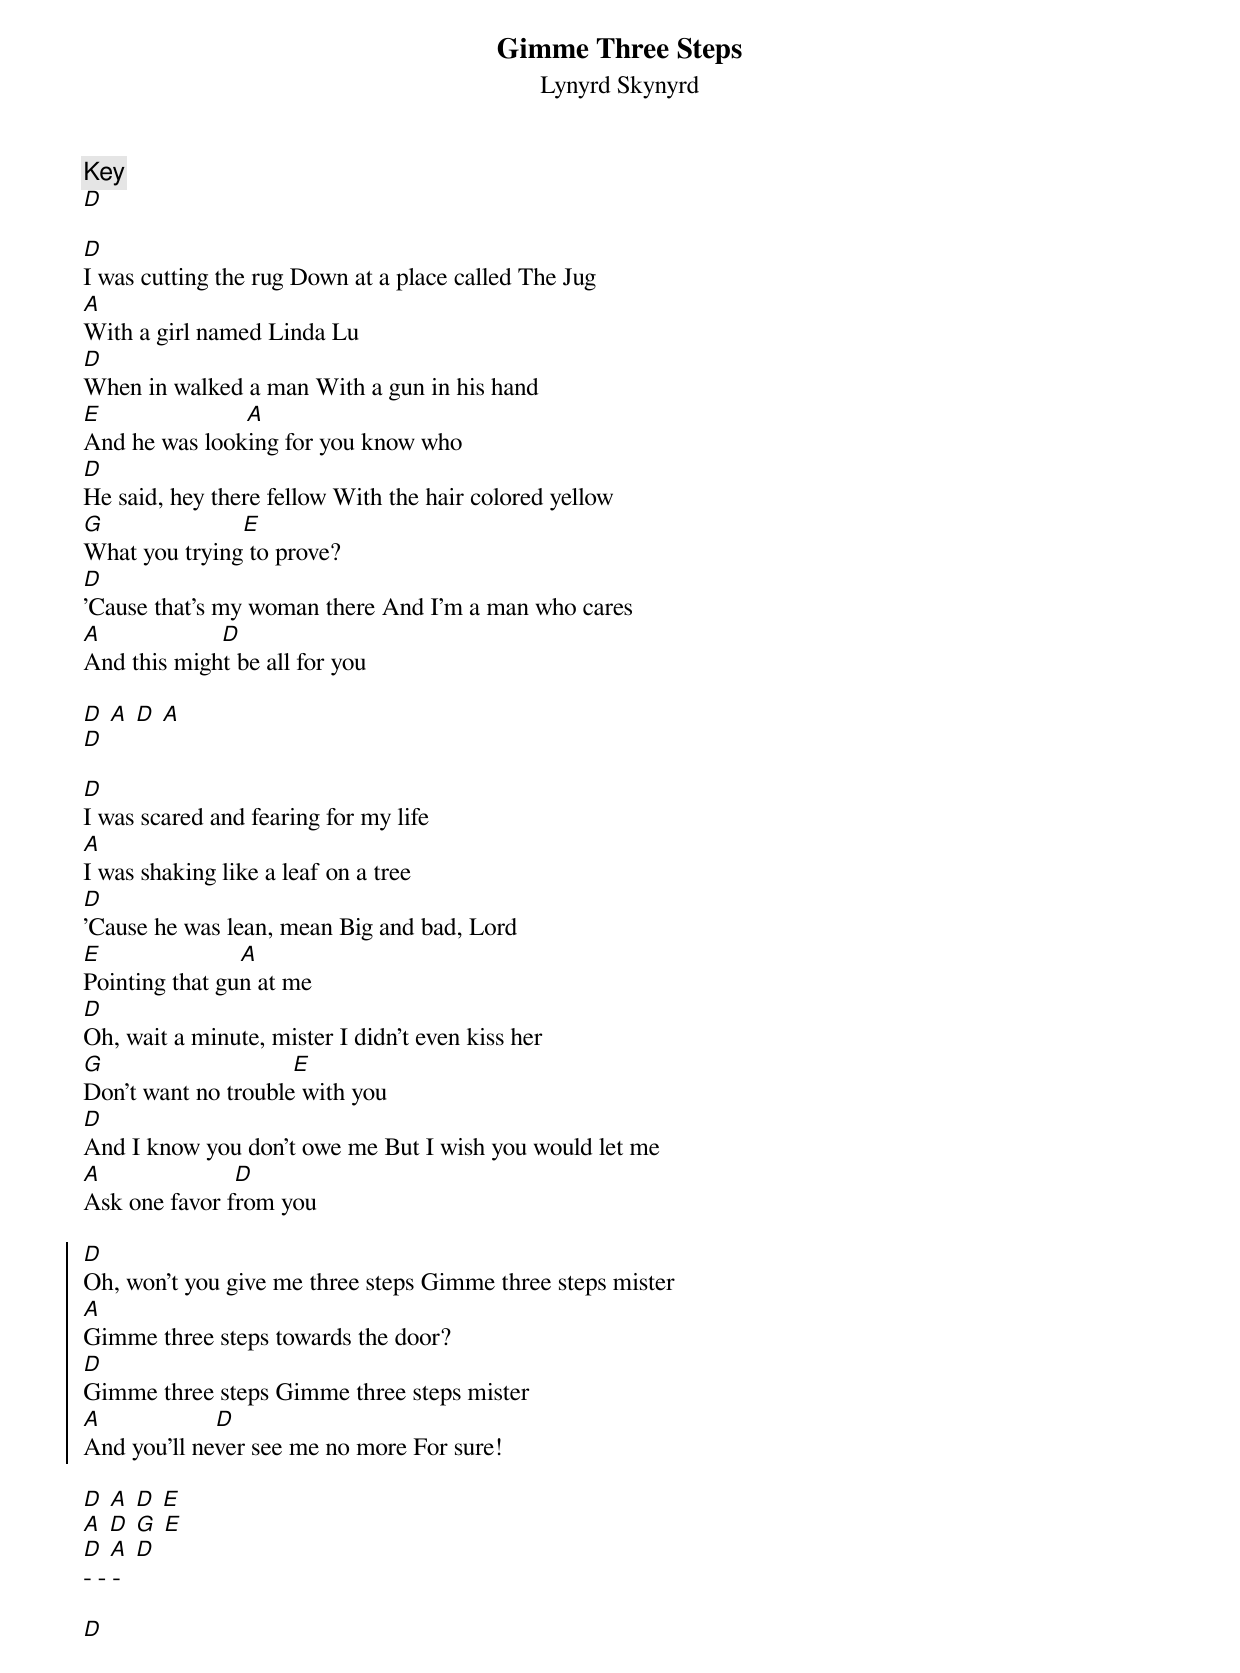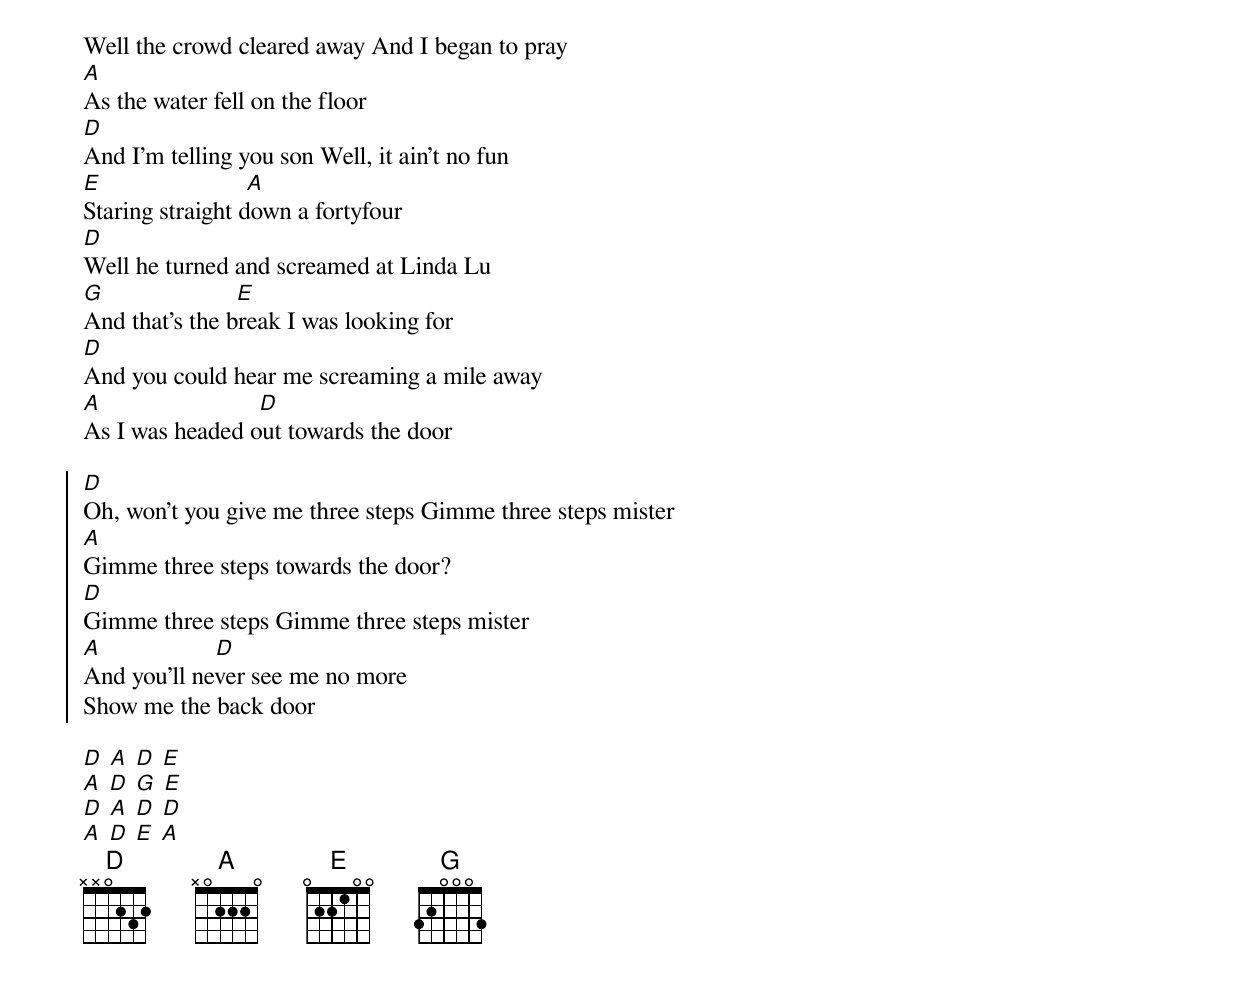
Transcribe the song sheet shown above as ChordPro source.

{t: Gimme Three Steps}
{st: Lynyrd Skynyrd}
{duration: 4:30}
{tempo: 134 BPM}
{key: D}

{c:Key}
[D]

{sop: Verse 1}
[D]
I was cutting the rug Down at a place called The Jug
[A]
With a girl named Linda Lu
[D]
When in walked a man With a gun in his hand
[E]                       [A]
And he was looking for you know who
[D]
He said, hey there fellow With the hair colored yellow
[G]                      [E]
What you trying to prove?
[D]
'Cause that's my woman there And I'm a man who cares
[A]                   [D]
And this might be all for you
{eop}

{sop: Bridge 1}
[D] [A] [D] [A]
[D]
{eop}

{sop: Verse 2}
[D]
I was scared and fearing for my life
[A]
I was shaking like a leaf on a tree
[D]
'Cause he was lean, mean Big and bad, Lord
[E]                      [A]
Pointing that gun at me
[D]
Oh, wait a minute, mister I didn't even kiss her
[G]                              [E]
Don't want no trouble with you
[D]
And I know you don't owe me But I wish you would let me
[A]                     [D]
Ask one favor from you
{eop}

{soc}
[D]
Oh, won't you give me three steps Gimme three steps mister
[A]
Gimme three steps towards the door?
[D]
Gimme three steps Gimme three steps mister
[A]                  [D]
And you'll never see me no more For sure!
{eoc}

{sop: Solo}
[D] [A] [D] [E]
[A] [D] [G] [E]
[D] [A] [D]
- - -
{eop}

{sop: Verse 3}
[D]
Well the crowd cleared away And I began to pray
[A]
As the water fell on the floor
[D]
And I'm telling you son Well, it ain't no fun
[E]                       [A]
Staring straight down a fortyfour
[D]
Well he turned and screamed at Linda Lu
[G]                     [E]
And that's the break I was looking for
[D]
And you could hear me screaming a mile away
[A]                         [D]
As I was headed out towards the door
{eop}

{soc}
[D]
Oh, won't you give me three steps Gimme three steps mister
[A]
Gimme three steps towards the door?
[D]
Gimme three steps Gimme three steps mister
[A]                  [D]
And you'll never see me no more
Show me the back door
{eoc}

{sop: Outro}
[D] [A] [D] [E]
[A] [D] [G] [E]
[D] [A] [D] [D]
[A] [D] [E] [A]
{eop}
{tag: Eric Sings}
